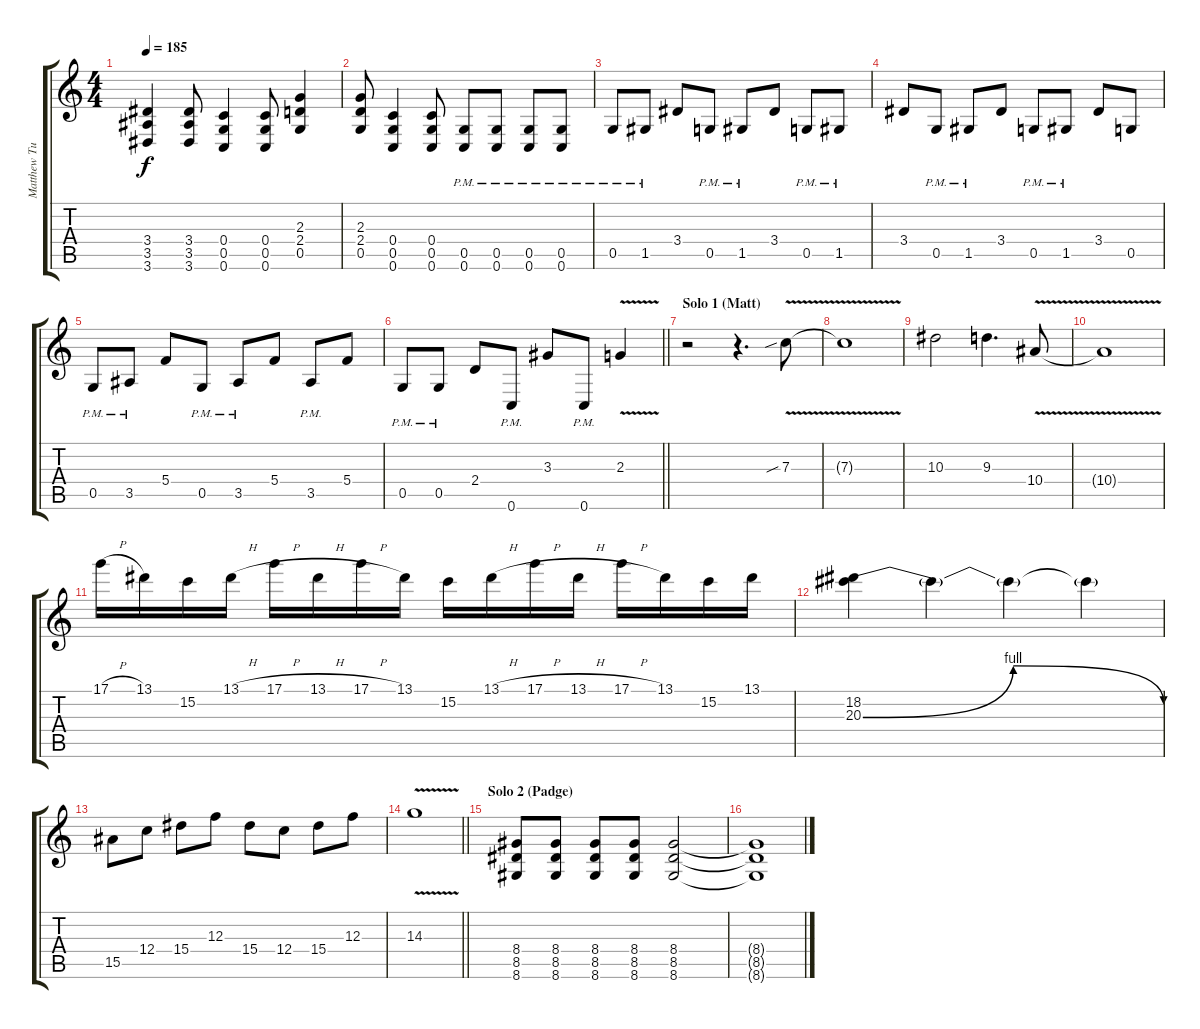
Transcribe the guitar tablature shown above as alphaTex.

\track ("Matthew Tuck (Matt)" "Matthew Tu") {instrument distortionguitar}
\staff {score tabs}
\tuning (D4 A3 F3 C3 G2 C2) {hide}
\ts (4 4)
\tempo 185
\clef g2
\ks c
(3.4 3.5 3.6).4{dy f} (3.4 3.5 3.6).8 (0.4 0.5 0.6).4 (0.4 0.5 0.6).8 (2.3 2.4 0.5).4 |
(2.3 2.4 0.5).8 (0.4 0.5 0.6).4 (0.4 0.5 0.6).8 (0.5{pm} 0.6{pm}).8 (0.5{pm} 0.6{pm}).8 (0.5{pm} 0.6{pm}).8 (0.5{pm} 0.6{pm}).8 |
0.5{pm}.8 1.5{pm}.8 3.4.8 0.5{pm}.8 1.5{pm}.8 3.4.8 0.5{pm}.8 1.5{pm}.8 |
3.4.8 0.5{pm}.8 1.5{pm}.8 3.4.8 0.5{pm}.8 1.5{pm}.8 3.4.8 0.5.8 |
0.5{pm}.8 3.5{pm}.8 5.4.8 0.5{pm}.8 3.5{pm}.8 5.4.8 3.5{pm}.8 5.4.8 |
\barLineRight lightlight
0.5{pm}.8 0.5{pm}.8 2.4.8 0.6{pm}.8 3.3.8 0.6{pm}.8 2.3{v}.4 |
\section ("" "Solo 1 (Matt)")
r.2 r.4{d} 7.3{v sib}.8 |
7.3{t}.1 |
10.3.2 9.3.4{d} 10.4{v}.8 |
10.4{t}.1 |
17.1{h}.16 13.1.16 15.2.16 13.1{h}.16 17.1{h}.16 13.1{h}.16 17.1{h}.16 13.1.16 15.2.16 13.1{h}.16 17.1{h}.16 13.1{h}.16 17.1{h}.16 13.1.16 15.2.16 13.1.16 |
(18.2 20.3{be (bendrelease 0 0 15 4 45 4 60 0)}).4 20.3{t}.4 20.3{t}.4 20.3{t}.4 |
15.5.8 12.4.8 15.4.8 12.3.8 15.4.8 12.4.8 15.4.8 12.3.8 |
\barLineRight lightlight
14.3{v}.1 |
\section ("" "Solo 2 (Padge)")
(8.4 8.5 8.6).8 (8.4 8.5 8.6).8 (8.4 8.5 8.6).8 (8.4 8.5 8.6).8 (8.4 8.5 8.6).2 |
(8.4{t} 8.5{t} 8.6{t}).1
